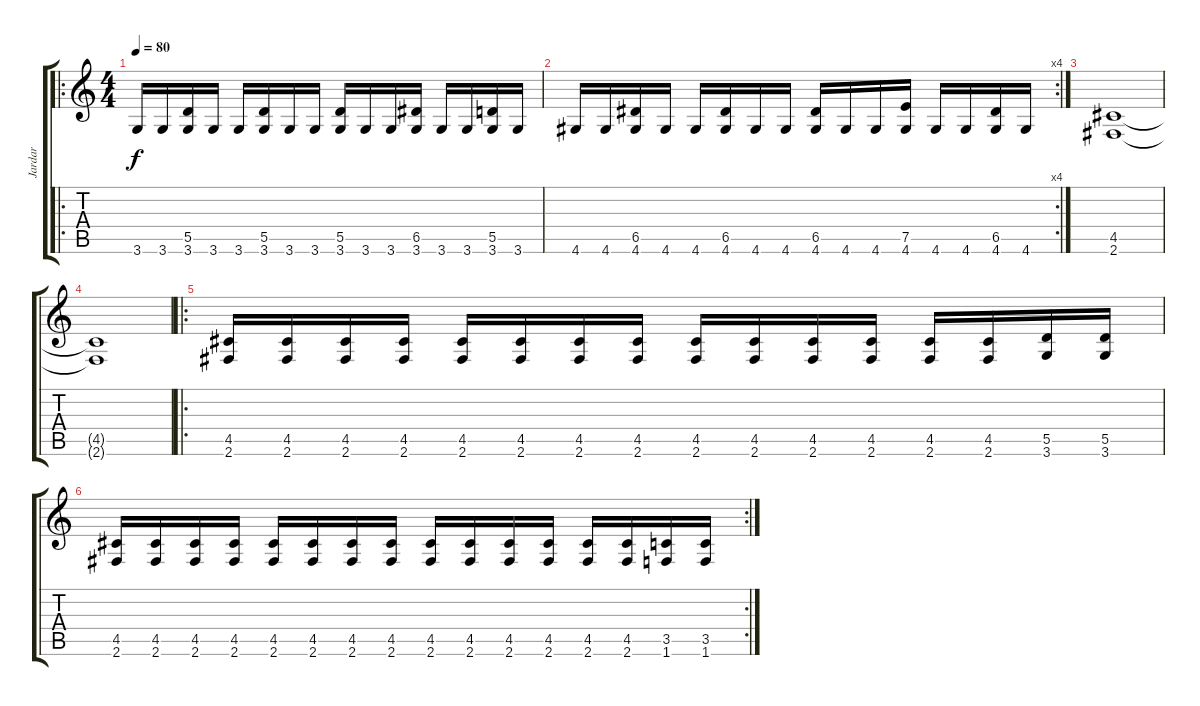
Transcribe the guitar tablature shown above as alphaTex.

\track ("Jardar" "Jardar") {instrument overdrivenguitar}
\staff {score tabs}
\tuning (E4 B3 G3 D3 A2 E2) {hide}
\ro
\ts (4 4)
\tempo 80
\clef g2
\ks c
3.6.16{dy f} 3.6.16 (5.5 3.6).16 3.6.16 3.6.16 (5.5 3.6).16 3.6.16 3.6.16 (5.5 3.6).16 3.6.16 3.6.16 (6.5 3.6).16 3.6.16 3.6.16 (5.5 3.6).16 3.6.16 |
\rc 4
4.6.16 4.6.16 (6.5 4.6).16 4.6.16 4.6.16 (6.5 4.6).16 4.6.16 4.6.16 (6.5 4.6).16 4.6.16 4.6.16 (7.5 4.6).16 4.6.16 4.6.16 (6.5 4.6).16 4.6.16 |
(4.5 2.6).1 |
(4.5{t} 2.6{t}).1 |
\ro
(4.5 2.6).16 (4.5 2.6).16 (4.5 2.6).16 (4.5 2.6).16 (4.5 2.6).16 (4.5 2.6).16 (4.5 2.6).16 (4.5 2.6).16 (4.5 2.6).16 (4.5 2.6).16 (4.5 2.6).16 (4.5 2.6).16 (4.5 2.6).16 (4.5 2.6).16 (5.5 3.6).16 (5.5 3.6).16 |
\rc 2
(4.5 2.6).16 (4.5 2.6).16 (4.5 2.6).16 (4.5 2.6).16 (4.5 2.6).16 (4.5 2.6).16 (4.5 2.6).16 (4.5 2.6).16 (4.5 2.6).16 (4.5 2.6).16 (4.5 2.6).16 (4.5 2.6).16 (4.5 2.6).16 (4.5 2.6).16 (3.5 1.6).16 (3.5 1.6).16
